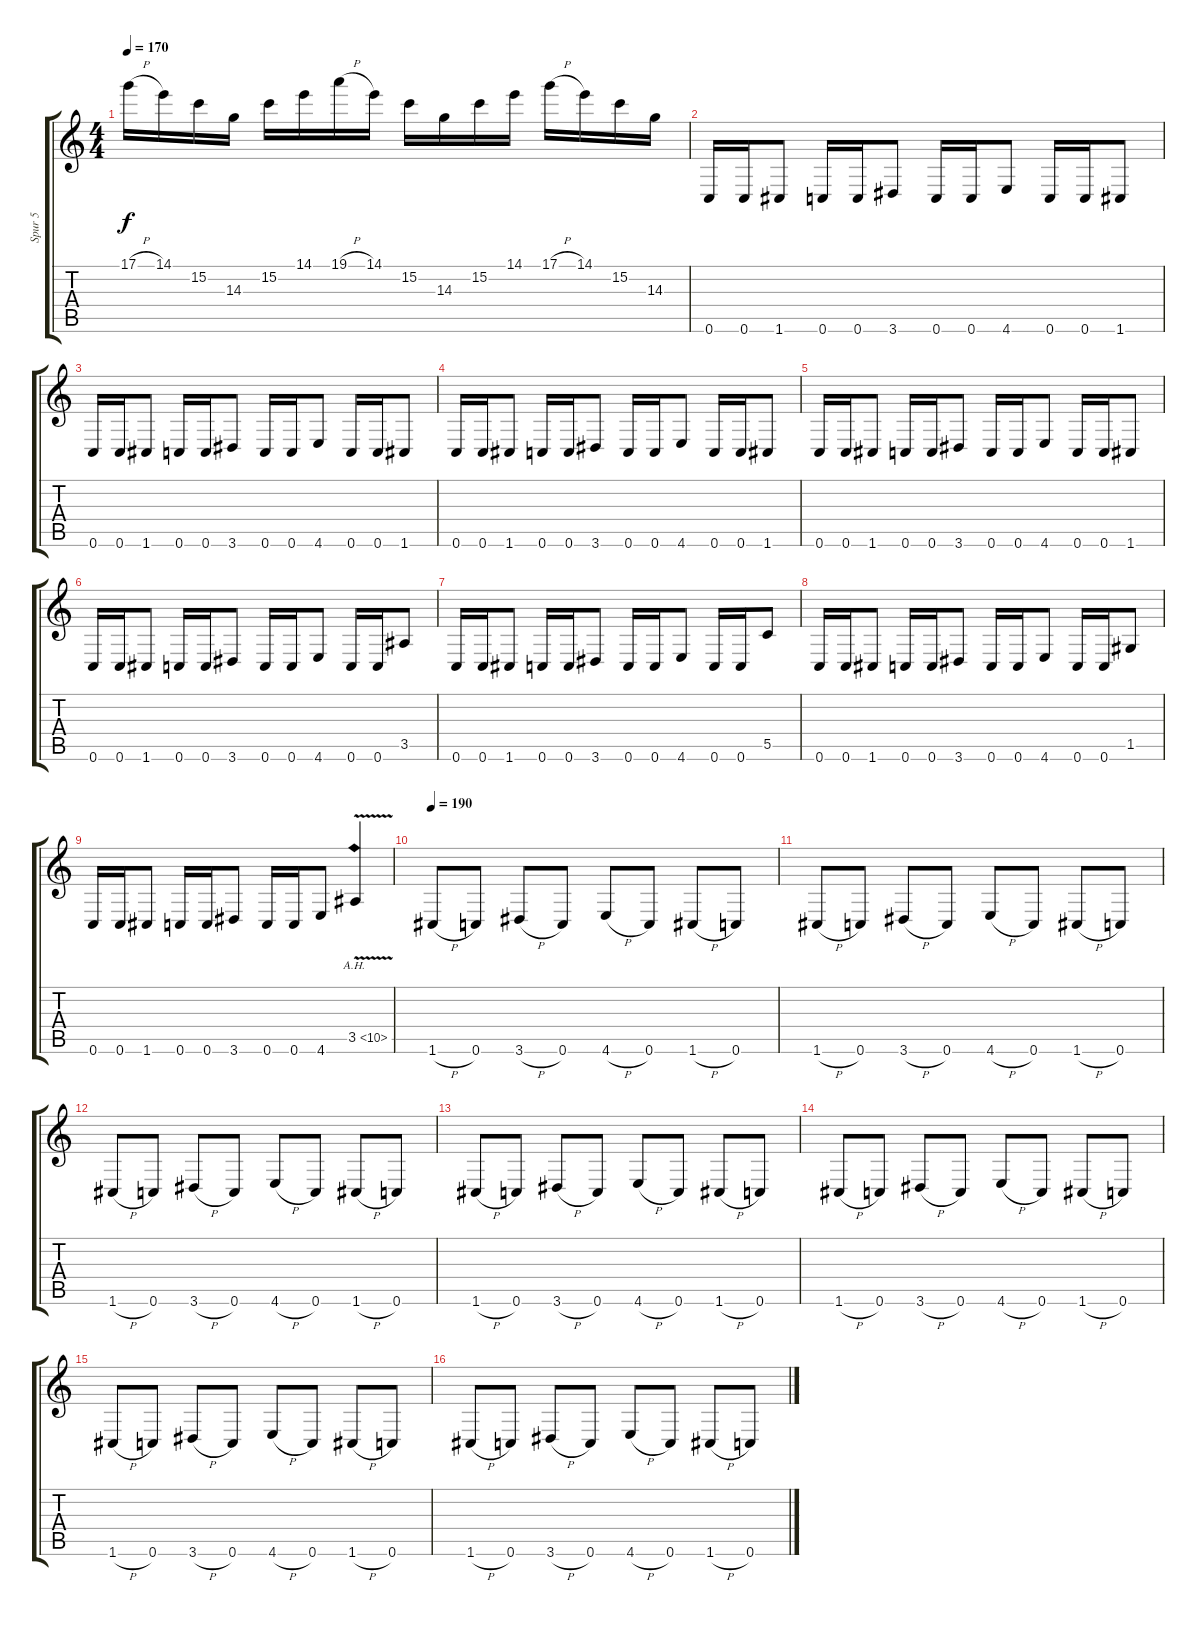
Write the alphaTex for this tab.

\track ("Spur 5" "Spur 5") {instrument overdrivenguitar}
\staff {score tabs}
\tuning (D4 A3 F3 C3 G2 C2) {hide}
\ts (4 4)
\tempo 170
\clef g2
\ks c
17.1{h}.16{dy f} 14.1.16 15.2.16 14.3.16 15.2.16 14.1.16 19.1{h}.16 14.1.16 15.2.16 14.3.16 15.2.16 14.1.16 17.1{h}.16 14.1.16 15.2.16 14.3.16{balance 0} |
0.6.16 0.6.16 1.6.8 0.6.16 0.6.16 3.6.8 0.6.16 0.6.16 4.6.8 0.6.16 0.6.16 1.6.8 |
0.6.16 0.6.16 1.6.8 0.6.16 0.6.16 3.6.8 0.6.16 0.6.16 4.6.8 0.6.16 0.6.16 1.6.8 |
0.6.16 0.6.16 1.6.8 0.6.16 0.6.16 3.6.8 0.6.16 0.6.16 4.6.8 0.6.16 0.6.16 1.6.8 |
0.6.16 0.6.16 1.6.8 0.6.16 0.6.16 3.6.8 0.6.16 0.6.16 4.6.8 0.6.16 0.6.16 1.6.8 |
0.6.16 0.6.16 1.6.8 0.6.16 0.6.16 3.6.8 0.6.16 0.6.16 4.6.8 0.6.16 0.6.16 3.5.8 |
0.6.16 0.6.16 1.6.8 0.6.16 0.6.16 3.6.8 0.6.16 0.6.16 4.6.8 0.6.16 0.6.16 5.5.8 |
0.6.16 0.6.16 1.6.8 0.6.16 0.6.16 3.6.8 0.6.16 0.6.16 4.6.8 0.6.16 0.6.16 1.5.8 |
0.6.16 0.6.16 1.6.8 0.6.16 0.6.16 3.6.8 0.6.16 0.6.16 4.6.8 3.5{ah 7 v}.4 |
\tempo 190
1.6{h}.8 0.6.8 3.6{h}.8 0.6.8 4.6{h}.8 0.6.8 1.6{h}.8 0.6.8 |
1.6{h}.8 0.6.8 3.6{h}.8 0.6.8 4.6{h}.8 0.6.8 1.6{h}.8 0.6.8 |
1.6{h}.8 0.6.8 3.6{h}.8 0.6.8 4.6{h}.8 0.6.8 1.6{h}.8 0.6.8 |
1.6{h}.8 0.6.8 3.6{h}.8 0.6.8 4.6{h}.8 0.6.8 1.6{h}.8 0.6.8 |
1.6{h}.8 0.6.8 3.6{h}.8 0.6.8 4.6{h}.8 0.6.8 1.6{h}.8 0.6.8 |
1.6{h}.8 0.6.8 3.6{h}.8 0.6.8 4.6{h}.8 0.6.8 1.6{h}.8 0.6.8 |
1.6{h}.8 0.6.8 3.6{h}.8 0.6.8 4.6{h}.8 0.6.8 1.6{h}.8 0.6.8
